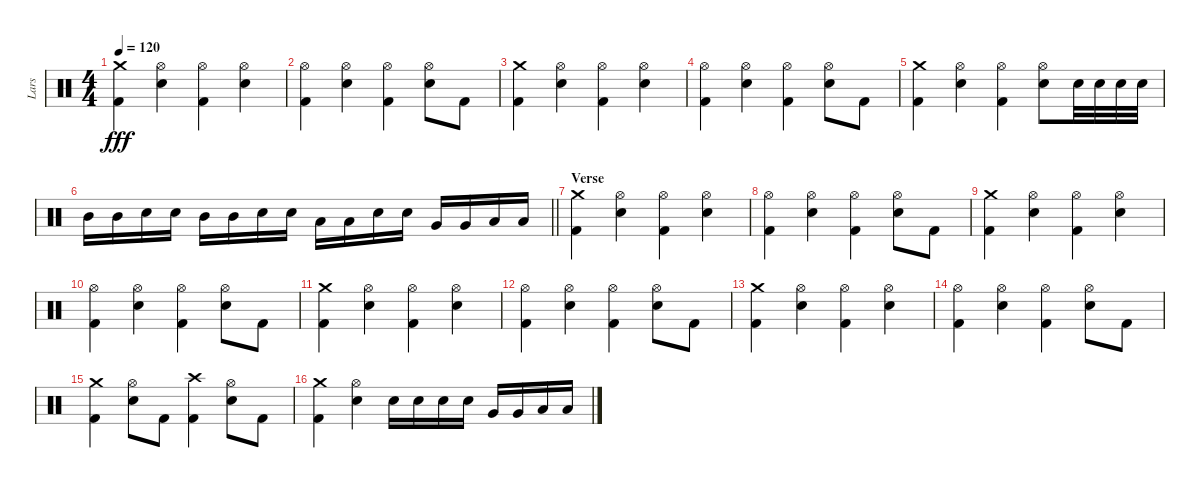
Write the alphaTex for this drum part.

\track ("Lars" "Lars") {instrument percussion}
\staff {score}
\articulation defaults
\ts (4 4)
\tempo 120
\clef neutral
\ks c
("Crash medium (hit)" "Kick (hit) 2").4{dy fff} ("Hi-Hat (open)" "Electric Snare (hit)").4 ("Hi-Hat (open)" "Kick (hit) 2").4 ("Hi-Hat (open)" "Electric Snare (hit)").4 |
("Hi-Hat (open)" "Kick (hit) 2").4 ("Hi-Hat (open)" "Electric Snare (hit)").4 ("Hi-Hat (open)" "Kick (hit) 2").4 ("Hi-Hat (open)" "Electric Snare (hit)").8 "Kick (hit) 2".8 |
("Crash medium (hit)" "Kick (hit) 2").4 ("Hi-Hat (open)" "Electric Snare (hit)").4 ("Hi-Hat (open)" "Kick (hit) 2").4 ("Hi-Hat (open)" "Electric Snare (hit)").4 |
("Hi-Hat (open)" "Kick (hit) 2").4 ("Hi-Hat (open)" "Electric Snare (hit)").4 ("Hi-Hat (open)" "Kick (hit) 2").4 ("Hi-Hat (open)" "Electric Snare (hit)").8 "Kick (hit) 2".8 |
("Crash medium (hit)" "Kick (hit) 2").4 ("Hi-Hat (open)" "Electric Snare (hit)").4 ("Hi-Hat (open)" "Kick (hit) 2").4 ("Hi-Hat (open)" "Electric Snare (hit)").8 "Electric Snare (hit)".32 "Electric Snare (hit)".32 "Electric Snare (hit)".32 "Electric Snare (hit)".32 |
\barLineRight lightlight "Mid Tom (hit)".16 "Mid Tom (hit)".16 "Electric Snare (hit)".16 "Electric Snare (hit)".16 "Mid Tom (hit)".16 "Mid Tom (hit)".16 "Electric Snare (hit)".16 "Electric Snare (hit)".16 "Low Tom (hit)".16 "Low Tom (hit)".16 "Electric Snare (hit)".16 "Electric Snare (hit)".16 "Very Low Tom (hit)".16 "Very Low Tom (hit)".16 "Low Floor Tom (hit)".16 "Low Floor Tom (hit)".16
|
\section ("" "Verse")
("Crash medium (hit)" "Kick (hit) 2").4 ("Hi-Hat (open)" "Electric Snare (hit)").4 ("Hi-Hat (open)" "Kick (hit) 2").4 ("Hi-Hat (open)" "Electric Snare (hit)").4 |
("Hi-Hat (open)" "Kick (hit) 2").4 ("Hi-Hat (open)" "Electric Snare (hit)").4 ("Hi-Hat (open)" "Kick (hit) 2").4 ("Hi-Hat (open)" "Electric Snare (hit)").8 "Kick (hit) 2".8 |
("Crash medium (hit)" "Kick (hit) 2").4 ("Hi-Hat (open)" "Electric Snare (hit)").4 ("Hi-Hat (open)" "Kick (hit) 2").4 ("Hi-Hat (open)" "Electric Snare (hit)").4 |
("Hi-Hat (open)" "Kick (hit) 2").4 ("Hi-Hat (open)" "Electric Snare (hit)").4 ("Hi-Hat (open)" "Kick (hit) 2").4 ("Hi-Hat (open)" "Electric Snare (hit)").8 "Kick (hit) 2".8 |
("Crash medium (hit)" "Kick (hit) 2").4 ("Hi-Hat (open)" "Electric Snare (hit)").4 ("Hi-Hat (open)" "Kick (hit) 2").4 ("Hi-Hat (open)" "Electric Snare (hit)").4 |
("Hi-Hat (open)" "Kick (hit) 2").4 ("Hi-Hat (open)" "Electric Snare (hit)").4 ("Hi-Hat (open)" "Kick (hit) 2").4 ("Hi-Hat (open)" "Electric Snare (hit)").8 "Kick (hit) 2".8 |
("Crash medium (hit)" "Kick (hit) 2").4 ("Hi-Hat (open)" "Electric Snare (hit)").4 ("Hi-Hat (open)" "Kick (hit) 2").4 ("Hi-Hat (open)" "Electric Snare (hit)").4 |
("Hi-Hat (open)" "Kick (hit) 2").4 ("Hi-Hat (open)" "Electric Snare (hit)").4 ("Hi-Hat (open)" "Kick (hit) 2").4 ("Hi-Hat (open)" "Electric Snare (hit)").8 "Kick (hit) 2".8 |
("Crash medium (hit)" "Kick (hit) 2").4 ("Hi-Hat (open)" "Electric Snare (hit)").8 "Kick (hit) 2".8 ("Crash high (hit)" "Kick (hit) 2").4 ("Hi-Hat (open)" "Electric Snare (hit)").8 "Kick (hit) 2".8 |
("Crash medium (hit)" "Kick (hit) 2").4 ("Hi-Hat (open)" "Electric Snare (hit)").4 "Electric Snare (hit)".16 "Electric Snare (hit)".16 "Electric Snare (hit)".16 "Electric Snare (hit)".16 "Very Low Tom (hit)".16 "Very Low Tom (hit)".16 "Low Tom (hit)".16 "Low Tom (hit)".16
